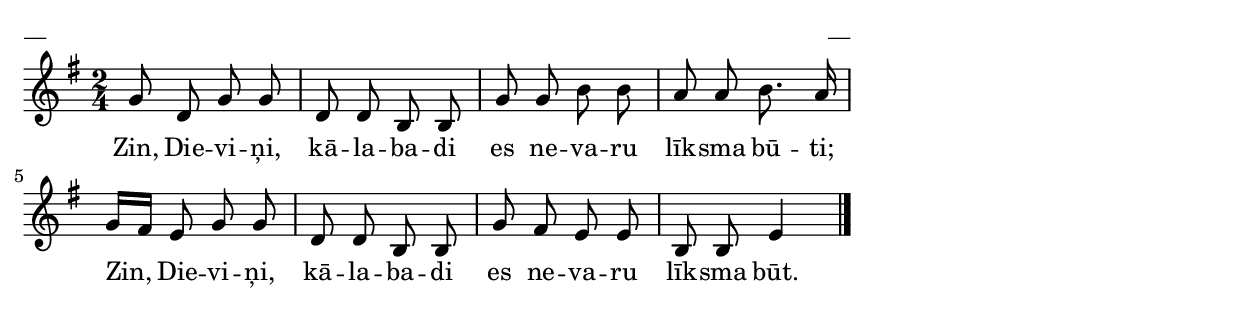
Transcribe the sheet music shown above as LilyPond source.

\version "2.13.16"
%\header {
%    title = "Zin, Dieviņ, kālabad"
%}
% Budēlīši, p.106
\paper {
line-width = 14\cm
left-margin = 0.4\cm
between-system-padding = 0.1\cm
between-system-space = 0.1\cm
}
\layout {
indent = #0
ragged-last = ##f
}


voiceA = \relative c' {
\clef "treble"
\key g \major
\time 2/4 g'8 d g g | d8 d b b | g'8 g b b | a a b8. a16 |
g16[ fis] e8 g g | d8 d b b | g' fis e e | b b e4    
\bar "|." 
} 

lyricA = \lyricmode {
Zin, Die -- vi -- ņi, kā -- la -- ba -- di es ne -- va -- ru līk -- sma bū -- ti; 
Zin, Die -- vi -- ņi, kā -- la -- ba -- di es ne -- va -- ru līk -- sma būt.
}

fullScore = <<
\new Staff {
<<
\new Voice = "voiceA" { \oneVoice \autoBeamOff \voiceA }
\lyricsto "voiceA" \new Lyrics \lyricA
>>
}
>>

\score {
\fullScore
\header { piece = "__" opus = "__" }
}
\markup { \with-color #(x11-color 'white) \sans \smaller "__" }
\score {
\unfoldRepeats
\fullScore
\midi {
\context { \Staff \remove "Staff_performer" }
\context { \Voice \consists "Staff_performer" }
}
}


